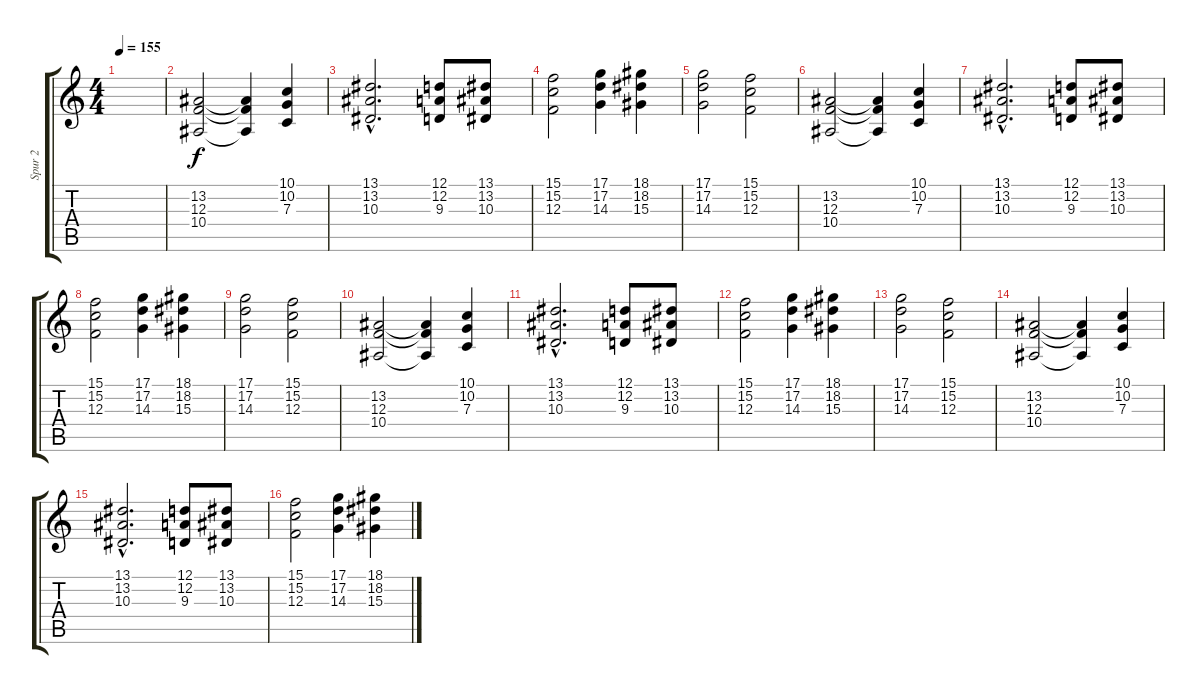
\track ("Spur 2" "Spur 2") {instrument stringensemble1}
\staff {score tabs}
\tuning (D4 A3 F3 C3 G2 D2) {hide}
\ts (4 4)
\tempo 155
\clef g2
\ks c
|
(13.2 12.3 10.4).2 (13.2{t} 12.3{t} 10.4{t}).4 (10.1 10.2 7.3).4 |
(13.1{hac} 13.2{hac} 10.3{hac}).2{d} (12.1 12.2 9.3).8 (13.1 13.2 10.3).8 |
(15.1 15.2 12.3).2 (17.1 17.2 14.3).4 (18.1 18.2 15.3).4 |
(17.1 17.2 14.3).2 (15.1 15.2 12.3).2 |
(13.2 12.3 10.4).2 (13.2{t} 12.3{t} 10.4{t}).4 (10.1 10.2 7.3).4 |
(13.1{hac} 13.2{hac} 10.3{hac}).2{d} (12.1 12.2 9.3).8 (13.1 13.2 10.3).8 |
(15.1 15.2 12.3).2 (17.1 17.2 14.3).4 (18.1 18.2 15.3).4 |
(17.1 17.2 14.3).2 (15.1 15.2 12.3).2 |
(13.2 12.3 10.4).2 (13.2{t} 12.3{t} 10.4{t}).4 (10.1 10.2 7.3).4 |
(13.1{hac} 13.2{hac} 10.3{hac}).2{d} (12.1 12.2 9.3).8 (13.1 13.2 10.3).8 |
(15.1 15.2 12.3).2 (17.1 17.2 14.3).4 (18.1 18.2 15.3).4 |
(17.1 17.2 14.3).2 (15.1 15.2 12.3).2 |
(13.2 12.3 10.4).2 (13.2{t} 12.3{t} 10.4{t}).4 (10.1 10.2 7.3).4 |
(13.1{hac} 13.2{hac} 10.3{hac}).2{d} (12.1 12.2 9.3).8 (13.1 13.2 10.3).8 |
(15.1 15.2 12.3).2 (17.1 17.2 14.3).4 (18.1 18.2 15.3).4
